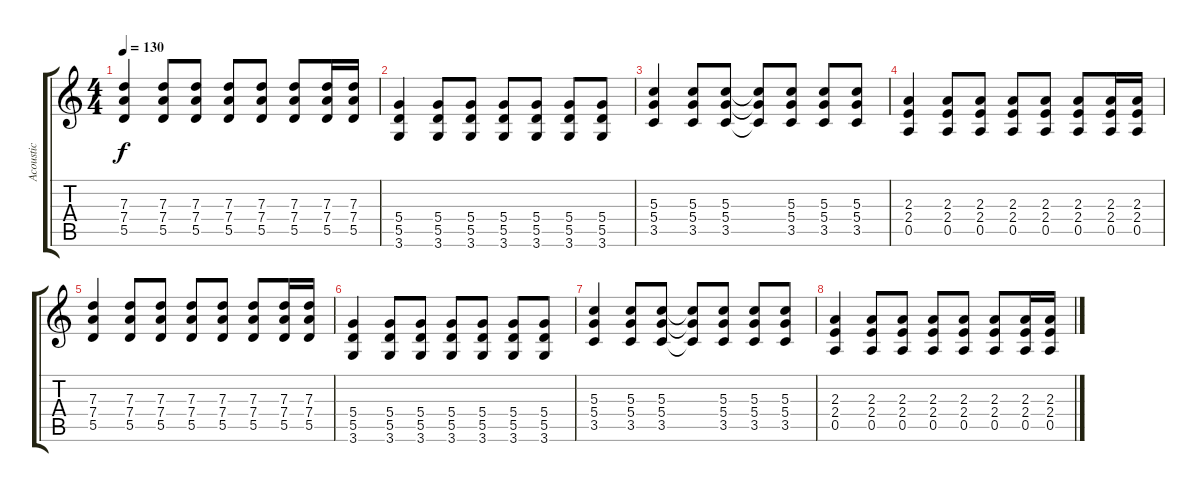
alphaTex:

\track ("Acoustic" "Acoustic") {instrument acousticguitarsteel}
\staff {score tabs}
\tuning (E4 B3 G3 D3 A2 E2) {hide}
\ts (4 4)
\tempo 130
\clef g2
\ks c
(7.3 7.4 5.5).4{dy f} (7.3 7.4 5.5).8 (7.3 7.4 5.5).8 (7.3 7.4 5.5).8 (7.3 7.4 5.5).8 (7.3 7.4 5.5).8 (7.3 7.4 5.5).16 (7.3 7.4 5.5).16 |
(5.4 5.5 3.6).4 (5.4 5.5 3.6).8 (5.4 5.5 3.6).8 (5.4 5.5 3.6).8 (5.4 5.5 3.6).8 (5.4 5.5 3.6).8 (5.4 5.5 3.6).8 |
(5.3 5.4 3.5).4 (5.3 5.4 3.5).8 (5.3 5.4 3.5).8 (5.3{t} 5.4{t} 3.5{t}).8 (5.3 5.4 3.5).8 (5.3 5.4 3.5).8 (5.3 5.4 3.5).8 |
(2.3 2.4 0.5).4 (2.3 2.4 0.5).8 (2.3 2.4 0.5).8 (2.3 2.4 0.5).8 (2.3 2.4 0.5).8 (2.3 2.4 0.5).8 (2.3 2.4 0.5).16 (2.3 2.4 0.5).16 |
(7.3 7.4 5.5).4 (7.3 7.4 5.5).8 (7.3 7.4 5.5).8 (7.3 7.4 5.5).8 (7.3 7.4 5.5).8 (7.3 7.4 5.5).8 (7.3 7.4 5.5).16 (7.3 7.4 5.5).16 |
(5.4 5.5 3.6).4 (5.4 5.5 3.6).8 (5.4 5.5 3.6).8 (5.4 5.5 3.6).8 (5.4 5.5 3.6).8 (5.4 5.5 3.6).8 (5.4 5.5 3.6).8 |
(5.3 5.4 3.5).4 (5.3 5.4 3.5).8 (5.3 5.4 3.5).8 (5.3{t} 5.4{t} 3.5{t}).8 (5.3 5.4 3.5).8 (5.3 5.4 3.5).8 (5.3 5.4 3.5).8 |
(2.3 2.4 0.5).4 (2.3 2.4 0.5).8 (2.3 2.4 0.5).8 (2.3 2.4 0.5).8 (2.3 2.4 0.5).8 (2.3 2.4 0.5).8 (2.3 2.4 0.5).16 (2.3 2.4 0.5).16
